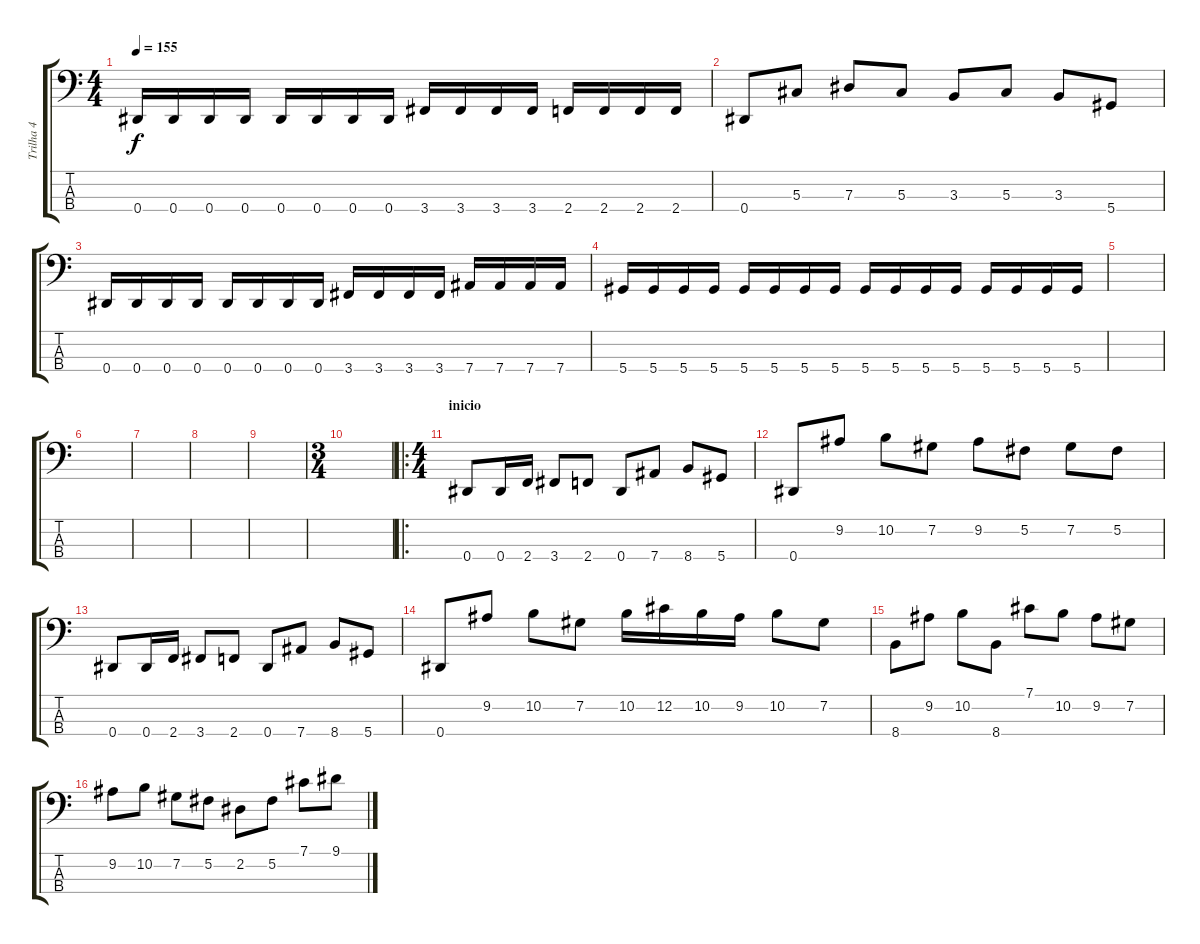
\track ("Trilha 4" "Trilha 4") {instrument electricbassfinger}
\staff {score tabs}
\tuning (Gb2 Db2 Ab1 Eb1) {hide}
\ts (4 4)
\tempo 155
\clef f4
\ks c
0.4.16{dy f} 0.4.16 0.4.16 0.4.16 0.4.16 0.4.16 0.4.16 0.4.16 3.4.16 3.4.16 3.4.16 3.4.16 2.4.16 2.4.16 2.4.16 2.4.16 |
0.4.8 5.3.8 7.3.8 5.3.8 3.3.8 5.3.8 3.3.8 5.4.8 |
0.4.16 0.4.16 0.4.16 0.4.16 0.4.16 0.4.16 0.4.16 0.4.16 3.4.16 3.4.16 3.4.16 3.4.16 7.4.16 7.4.16 7.4.16 7.4.16 |
5.4.16 5.4.16 5.4.16 5.4.16 5.4.16 5.4.16 5.4.16 5.4.16 5.4.16 5.4.16 5.4.16 5.4.16 5.4.16 5.4.16 5.4.16 5.4.16 |
|
|
|
|
|
\ts (3 4)
|
\ro
\ts (4 4)
\section ("" "inicio")
0.4.8 0.4.16 2.4.16 3.4.8 2.4.8 0.4.8 7.4.8 8.4.8 5.4.8 |
0.4.8 9.2.8 10.2.8 7.2.8 9.2.8 5.2.8 7.2.8 5.2.8 |
0.4.8 0.4.16 2.4.16 3.4.8 2.4.8 0.4.8 7.4.8 8.4.8 5.4.8 |
0.4.8 9.2.8 10.2.8 7.2.8 10.2.16 12.2.16 10.2.16 9.2.16 10.2.8 7.2.8 |
8.4.8 9.2.8 10.2.8 8.4.8 7.1.8 10.2.8 9.2.8 7.2.8 |
9.2.8 10.2.8 7.2.8 5.2.8 2.2.8 5.2.8 7.1.8 9.1.8
